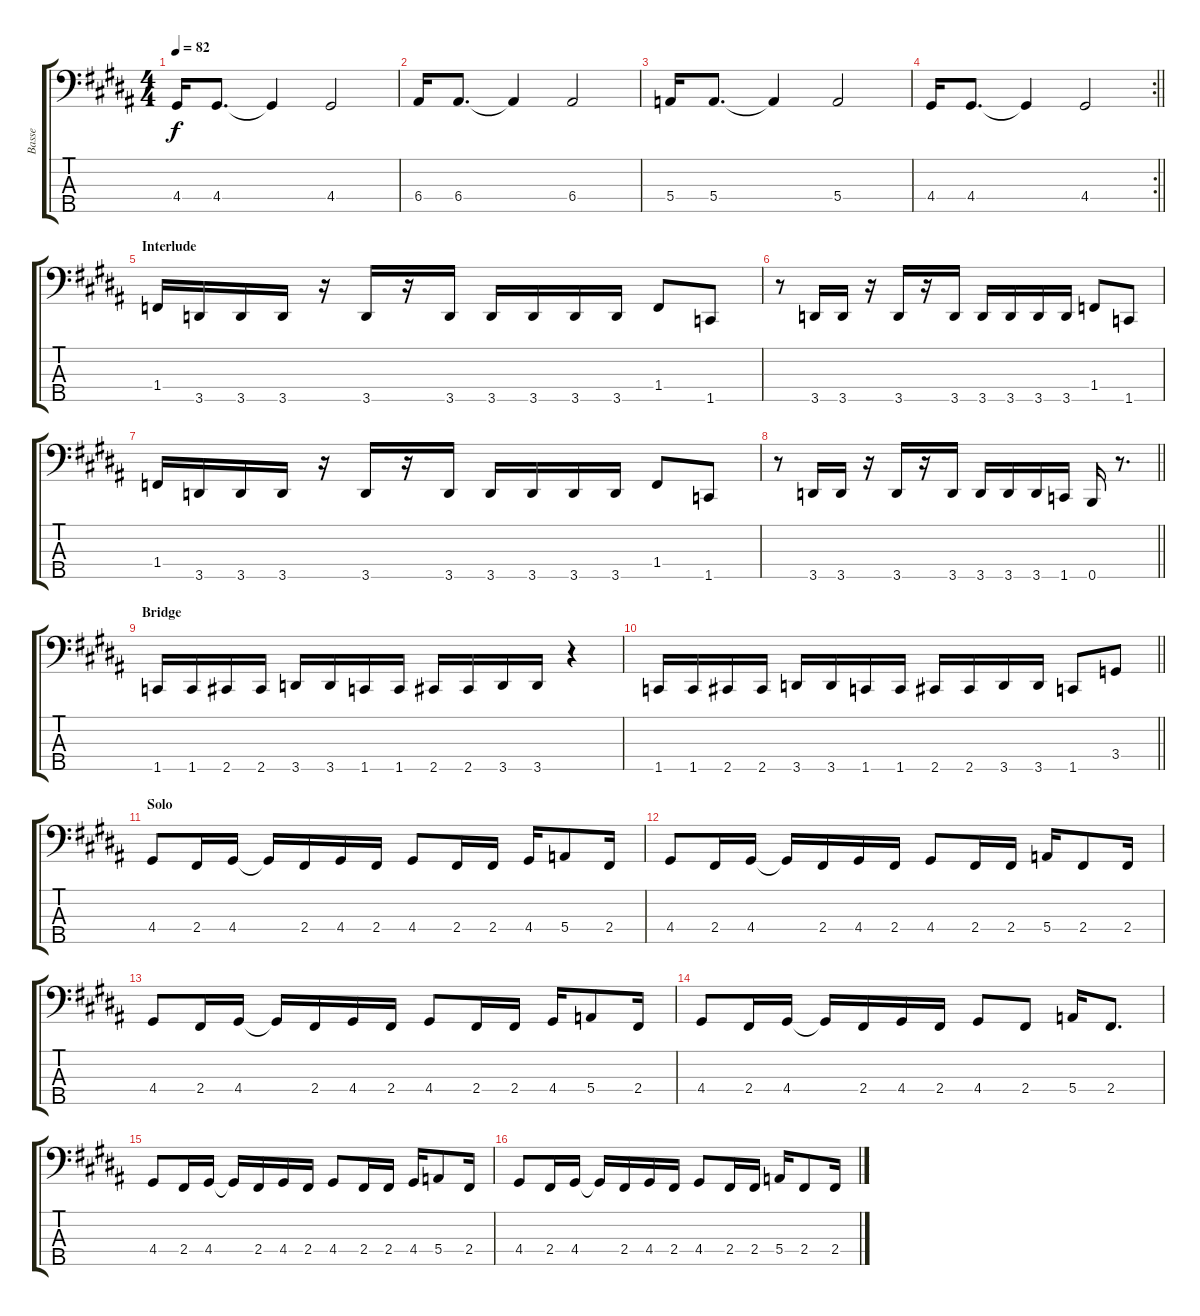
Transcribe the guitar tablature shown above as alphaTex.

\track ("Basse" "Basse") {instrument electricbassfinger}
\staff {score tabs}
\tuning (G2 D2 A1 E1 B0) {hide}
\ts (4 4)
\tempo 82
\clef f4
\ks b
4.4.16{dy f} 4.4.8{d} 4.4{t}.4 4.4.2 |
6.4.16 6.4.8{d} 6.4{t}.4 6.4.2 |
5.4.16 5.4.8{d} 5.4{t}.4 5.4.2 |
\rc 2
\barLineRight lightlight
4.4.16 4.4.8{d} 4.4{t}.4 4.4.2 |
\section ("" "Interlude")
1.4.16 3.5.16 3.5.16 3.5.16 r.16 3.5.16 r.16 3.5.16 3.5.16 3.5.16 3.5.16 3.5.16 1.4.8 1.5.8 |
r.8 3.5.16 3.5.16 r.16 3.5.16 r.16 3.5.16 3.5.16 3.5.16 3.5.16 3.5.16 1.4.8 1.5.8 |
1.4.16 3.5.16 3.5.16 3.5.16 r.16 3.5.16 r.16 3.5.16 3.5.16 3.5.16 3.5.16 3.5.16 1.4.8 1.5.8 |
\barLineRight lightlight
r.8 3.5.16 3.5.16 r.16 3.5.16 r.16 3.5.16 3.5.16 3.5.16 3.5.16 1.5.16 0.5.16 r.8{d} |
\section ("" "Bridge")
1.5.16 1.5.16 2.5.16 2.5.16 3.5.16 3.5.16 1.5.16 1.5.16 2.5.16 2.5.16 3.5.16 3.5.16 r.4 |
\barLineRight lightlight
1.5.16 1.5.16 2.5.16 2.5.16 3.5.16 3.5.16 1.5.16 1.5.16 2.5.16 2.5.16 3.5.16 3.5.16 1.5.8 3.4.8 |
\section ("" "Solo")
4.4.8 2.4.16 4.4.16 4.4{t}.16 2.4.16 4.4.16 2.4.16 4.4.8 2.4.16 2.4.16 4.4.16 5.4.8 2.4.16 |
4.4.8 2.4.16 4.4.16 4.4{t}.16 2.4.16 4.4.16 2.4.16 4.4.8 2.4.16 2.4.16 5.4.16 2.4.8 2.4.16 |
4.4.8 2.4.16 4.4.16 4.4{t}.16 2.4.16 4.4.16 2.4.16 4.4.8 2.4.16 2.4.16 4.4.16 5.4.8 2.4.16 |
4.4.8 2.4.16 4.4.16 4.4{t}.16 2.4.16 4.4.16 2.4.16 4.4.8 2.4.8 5.4.16 2.4.8{d} |
4.4.8 2.4.16 4.4.16 4.4{t}.16 2.4.16 4.4.16 2.4.16 4.4.8 2.4.16 2.4.16 4.4.16 5.4.8 2.4.16 |
4.4.8 2.4.16 4.4.16 4.4{t}.16 2.4.16 4.4.16 2.4.16 4.4.8 2.4.16 2.4.16 5.4.16 2.4.8 2.4.16
